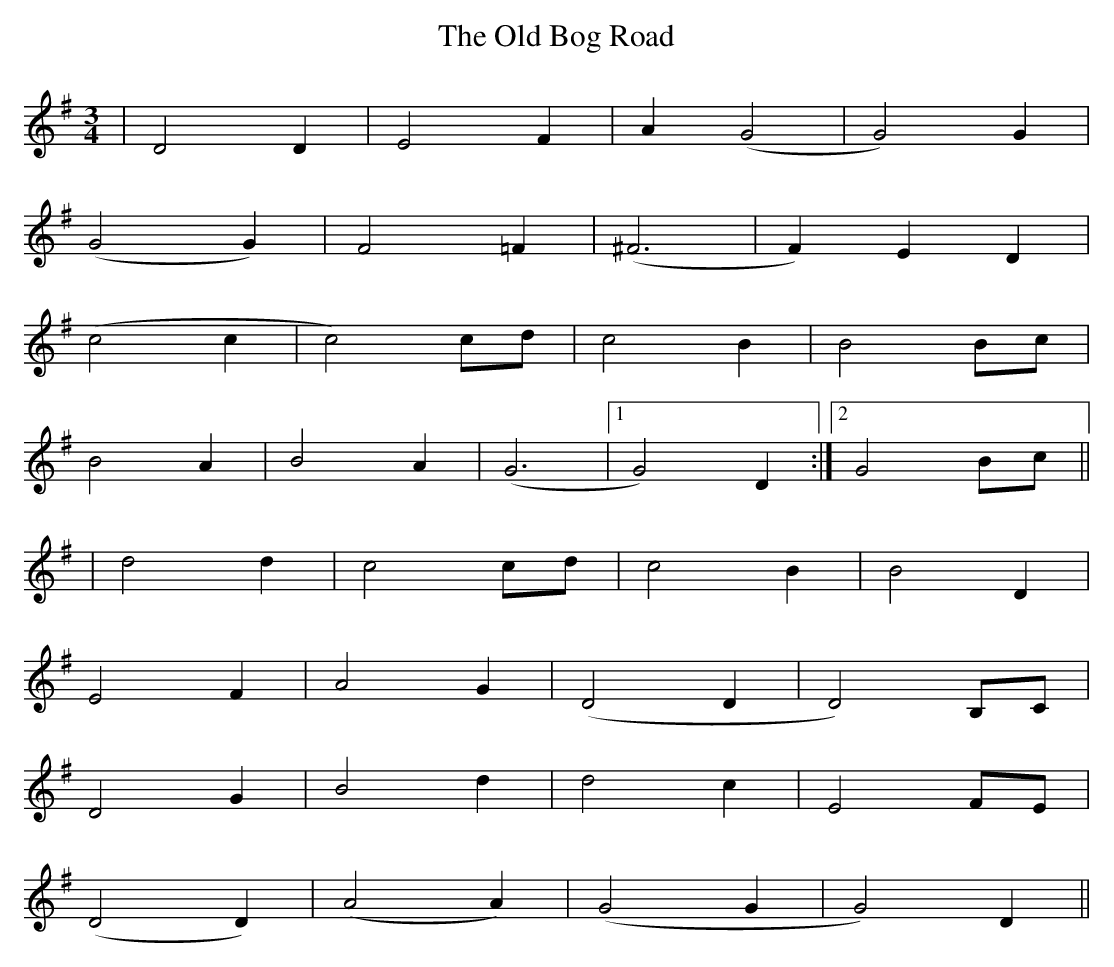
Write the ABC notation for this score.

X:1
T: The Old Bog Road
M: 3/4
L: 1/8
K: Gmaj
|D4 D2 | E4 F2 | A2 (G4 |G4) G2|
(G4 G2) | F4 =F2 | (^F6 | F2) E2 D2|
(c4 c2 | c4) cd | c4 B2 | B4 Bc |
B4 A2 | B4 A2 | (G6 |1G4) D2 :|2G4 Bc||
|d4 d2 | c4 cd | c4 B2 | B4 D2|
E4 F2 | A4 G2 | (D4 D2 | D4) B,C|
D4 G2 | B4 d2 | d4 c2 | E4 FE|
(D4 D2) | (A4 A2) | (G4 G2 |G4) D2||
